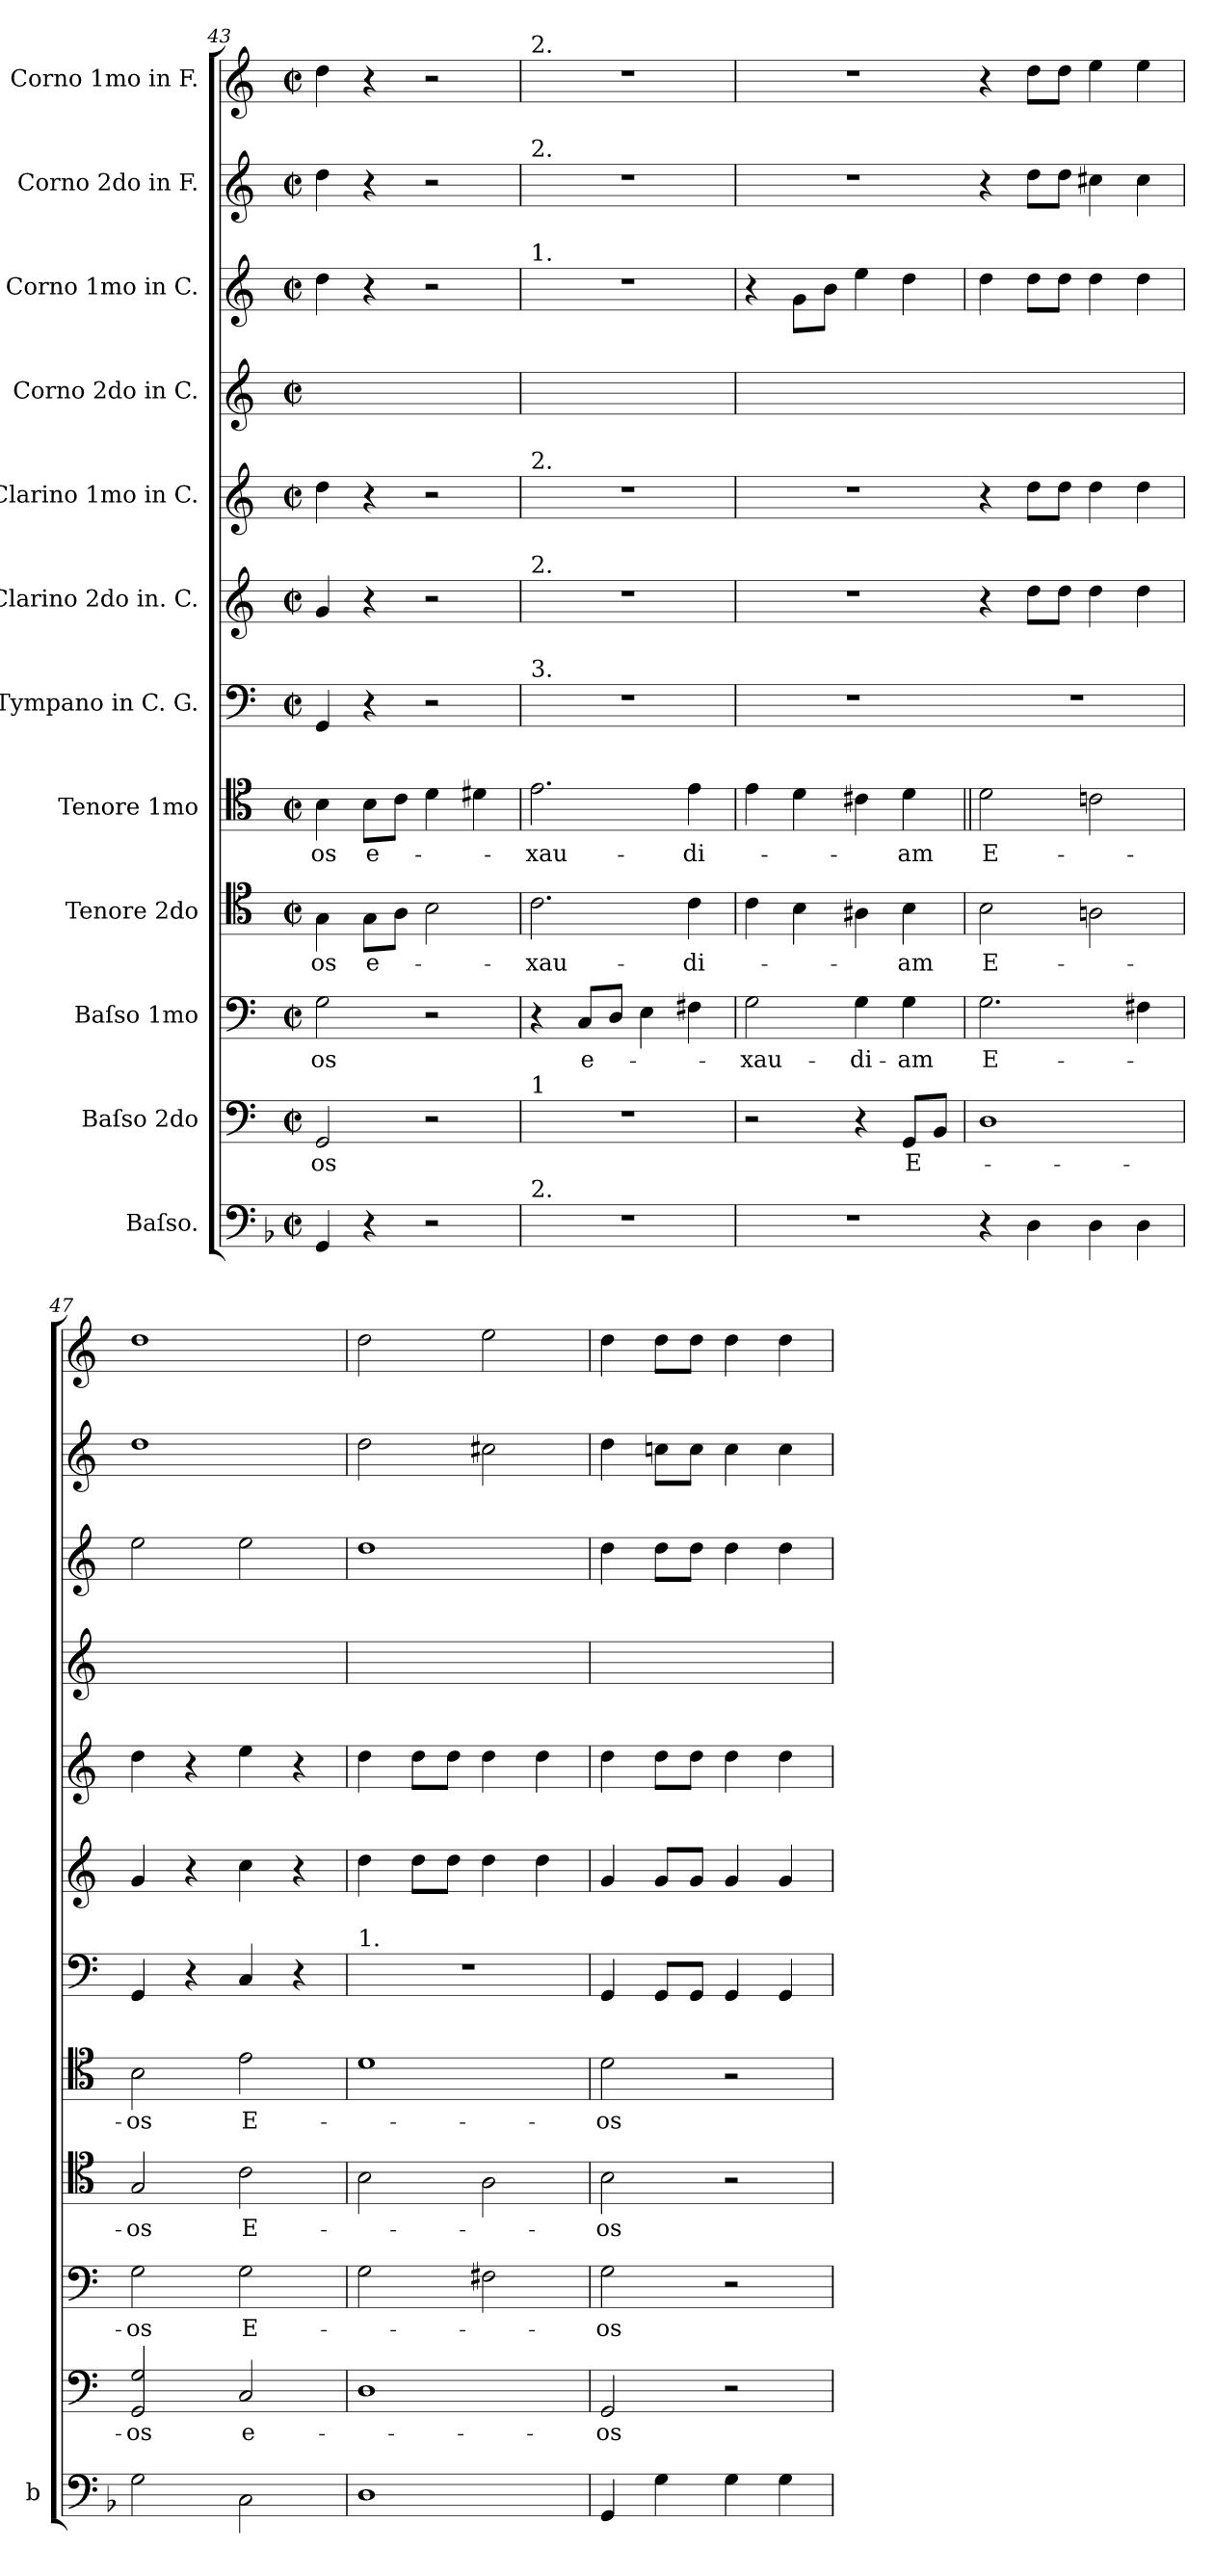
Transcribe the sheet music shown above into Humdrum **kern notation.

**kern	**kern	**text	**kern	**text	**kern	**text	**kern	**text	**kern	**kern	**kern	**kern	**kern	**kern	**kern
*part12	*part11	*part11	*part10	*part10	*part9	*part9	*part8	*part8	*part7	*part6	*part5	*part4	*part3	*part2	*part1
*staff12	*staff11	*staff11	*staff10	*staff10	*staff9	*staff9	*staff8	*staff8	*staff7	*staff6	*staff5	*staff4	*staff3	*staff2	*staff1
*I"Baſso.	*I"Baſso 2do	*	*I"Baſso 1mo	*	*I"Tenore 2do	*	*I"Tenore 1mo	*	*I"Tympano in C. G.	*I"Clarino 2do in. C.	*I"Clarino 1mo in C.	*I"Corno 2do in C.	*I"Corno 1mo in C.	*I"Corno 2do in F.	*I"Corno 1mo in F.
*I'b	*	*	*	*	*	*	*	*	*	*	*	*	*	*	*
*clefF4	*clefF4	*	*clefF4	*	*clefC4	*	*clefC4	*	*clefF4	*clefG2	*clefG2	*clefG2	*clefG2	*clefG2	*clefG2
*	*	*	*	*	*	*	*	*	*	*	*	*	*	*ITrd4c7	*ITrd4c7
*k[b-]	*k[]	*	*k[]	*	*k[]	*	*k[]	*	*k[]	*k[]	*k[]	*k[]	*k[]	*k[b-]	*k[b-]
*M2/2	*M2/2	*	*M2/2	*	*M2/2	*	*M2/2	*	*M2/2	*M2/2	*M2/2	*M2/2	*M2/2	*M2/2	*M2/2
*met(c|)	*met(c|)	*	*met(c|)	*	*met(c|)	*	*met(c|)	*	*met(c|)	*met(c|)	*met(c|)	*met(c|)	*met(c|)	*met(c|)	*met(c|)
=43	=43	=43	=43	=43	=43	=43	=43	=43	=43	=43	=43	=43	=43	=43	=43
4GG/	2GG/	-os	2G\	-os	4G\	-os	4B\	-os	4GG/	4g/	4dd\	1ryy	4dd\	4g\	4g\
4r	.	.	.	.	8G\L	e-	8B\L	e-	4r	4r	4r	.	4r	4r	4r
.	.	.	.	.	8A\J	.	8c\J	.	.	.	.	.	.	.	.
2r	2r	.	2r	.	2B\	.	4d\	.	2r	2r	2r	.	2r	2r	2r
.	.	.	.	.	.	.	4d#X\	.	.	.	.	.	.	.	.
=44	=44	=44	=44	=44	=44	=44	=44	=44	=44	=44	=44	=44	=44	=44	=44
!	!	!	!	!	!	!	!	!	!	!	!	!	!	!	!LO:TX:a:t=2.
!	!	!	!	!	!	!	!	!	!	!	!	!	!	!LO:TX:a:t=2.	!
!	!	!	!	!	!	!	!	!	!	!	!	!	!LO:TX:a:t=1.	!	!
!	!	!	!	!	!	!	!	!	!	!	!LO:TX:a:t=2.	!	!	!	!
!	!	!	!	!	!	!	!	!	!	!LO:TX:a:t=2.	!	!	!	!	!
!	!	!	!	!	!	!	!	!	!LO:TX:a:t=3.	!	!	!	!	!	!
!	!LO:TX:a:t=1	!	!	!	!	!	!	!	!	!	!	!	!	!	!
!LO:TX:a:t=2.	!	!	!	!	!	!	!	!	!	!	!	!	!	!	!
1r	1r	.	4r	.	2.c\	-xau-	2.e\	-xau-	1r	1r	1r	1ryy	1r	1r	1r
.	.	.	8C/L	e-	.	.	.	.	.	.	.	.	.	.	.
.	.	.	8D/J	.	.	.	.	.	.	.	.	.	.	.	.
.	.	.	4E\	.	.	.	.	.	.	.	.	.	.	.	.
.	.	.	4F#X\	.	4c\	-di-	4e\	-di-	.	.	.	.	.	.	.
=45	=45	=45	=45	=45	=45	=45	=45	=45	=45	=45	=45	=45	=45	=45	=45
1r	2r	.	2G\	-xau-	4c\	.	4e\	.	1r	1r	1r	1ryy	4r	1r	1r
.	.	.	.	.	4B\	.	4d\	.	.	.	.	.	8g\L	.	.
.	.	.	.	.	.	.	.	.	.	.	.	.	8b\J	.	.
.	4r	.	4G\	-di-	4A#X\	.	4c#X\	.	.	.	.	.	4ee\	.	.
.	8GG/L	E-	4G\	-am	4B\	-am	4d\	-am	.	.	.	.	4dd\	.	.
.	8BB/J	.	.	.	.	.	.	.	.	.	.	.	.	.	.
=46	=46	=46	=46	=46	=46	=46	=46||	=46	=46	=46	=46	=46	=46	=46	=46
4r	1D	.	2.G\	E-	2B\	E-	2d\	E-	1r	4r	4r	1ryy	4dd\	4r	4r
4D\	.	.	.	.	.	.	.	.	.	8dd\L	8dd\L	.	8dd\L	8g\L	8g\L
.	.	.	.	.	.	.	.	.	.	8dd\J	8dd\J	.	8dd\J	8g\J	8g\J
4D\	.	.	.	.	2An\	.	2cn\	.	.	4dd\	4dd\	.	4dd\	4f#X\	4a\
4D\	.	.	4F#X\	.	.	.	.	.	.	4dd\	4dd\	.	4dd\	4f#\	4a\
=47	=47	=47	=47	=47	=47	=47	=47	=47	=47	=47	=47	=47	=47	=47	=47
2G\	2GG/ 2G/	-os	2G\	-os	2G/	-os	2B\	-os	4GG/	4g/	4dd\	1ryy	2ee\	1g	1g
.	.	.	.	.	.	.	.	.	4r	4r	4r	.	.	.	.
2C\	2C/	e-	2G\	E-	2c\	E-	2e\	E-	4C/	4cc\	4ee\	.	2ee\	.	.
.	.	.	.	.	.	.	.	.	4r	4r	4r	.	.	.	.
=48	=48	=48	=48	=48	=48	=48	=48	=48	=48	=48	=48	=48	=48	=48	=48
!	!	!	!	!	!	!	!	!	!LO:TX:a:t=1.	!	!	!	!	!	!
1D	1D	.	2G\	.	2B\	.	1d	.	1r	4dd\	4dd\	1ryy	1dd	2g\	2g\
.	.	.	.	.	.	.	.	.	.	8dd\L	8dd\L	.	.	.	.
.	.	.	.	.	.	.	.	.	.	8dd\J	8dd\J	.	.	.	.
.	.	.	2F#X\	.	2A\	.	.	.	.	4dd\	4dd\	.	.	2f#X\	2a\
.	.	.	.	.	.	.	.	.	.	4dd\	4dd\	.	.	.	.
=49	=49	=49	=49	=49	=49	=49	=49	=49	=49	=49	=49	=49	=49	=49	=49
4GG/	2GG/	-os	2G\	-os	2B\	-os	2d\	-os	4GG/	4g/	4dd\	1ryy	4dd\	4g\	4g\
4G\	.	.	.	.	.	.	.	.	8GG/L	8g/L	8dd\L	.	8dd\L	8fn\L	8g\L
.	.	.	.	.	.	.	.	.	8GG/J	8g/J	8dd\J	.	8dd\J	8f\J	8g\J
4G\	2r	.	2r	.	2r	.	2r	.	4GG/	4g/	4dd\	.	4dd\	4f\	4g\
4G\	.	.	.	.	.	.	.	.	4GG/	4g/	4dd\	.	4dd\	4f\	4g\
=	=	=	=	=	=	=	=	=	=	=	=	=	=	=	=
*-	*-	*-	*-	*-	*-	*-	*-	*-	*-	*-	*-	*-	*-	*-	*-
